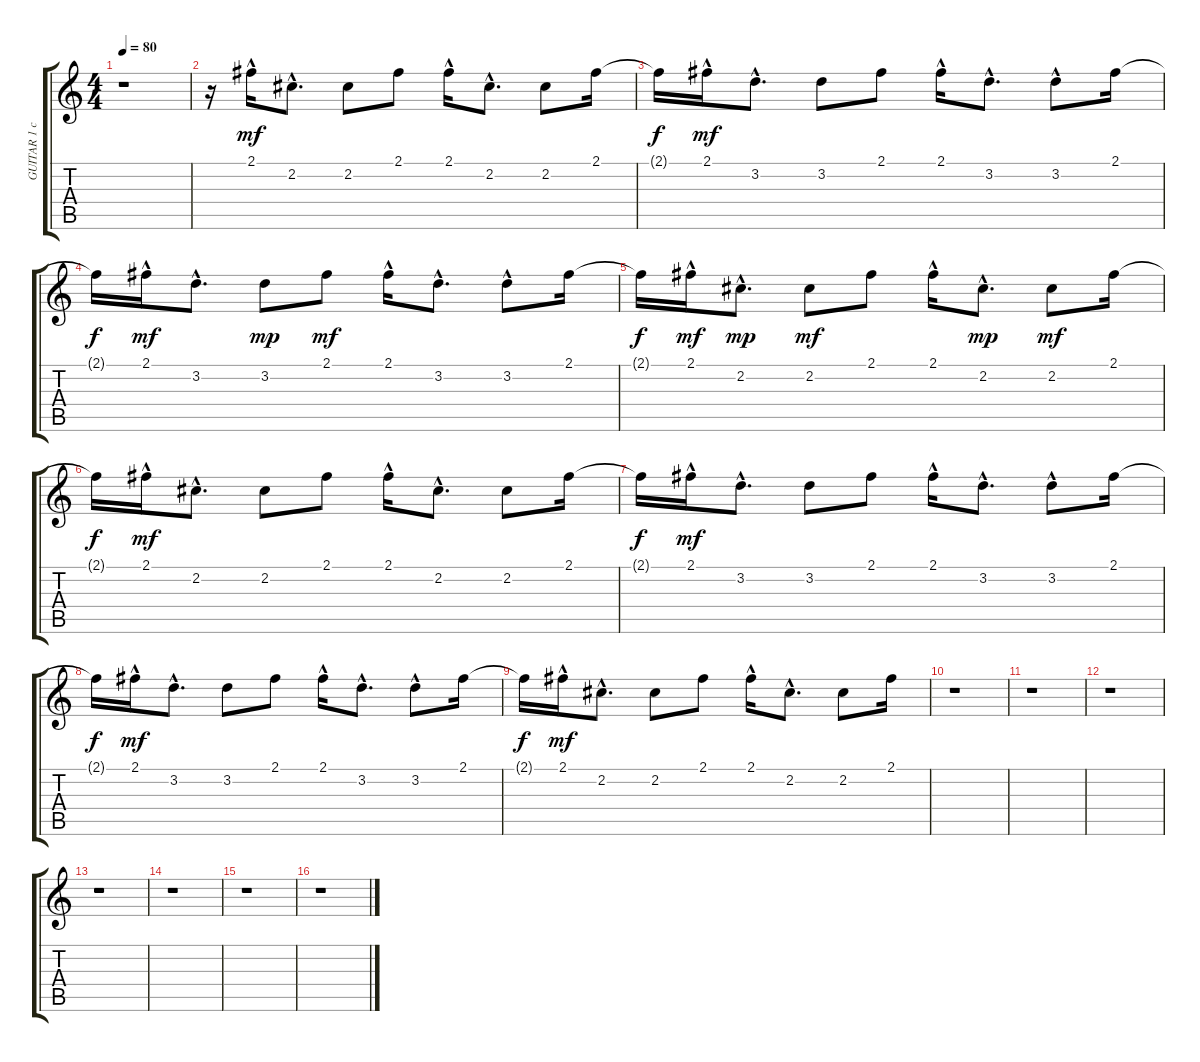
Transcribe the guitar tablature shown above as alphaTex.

\track ("GUITAR 1 capo=2" "GUITAR 1 c") {instrument electricguitarclean}
\staff {score tabs}
\tuning (E4 B3 G3 D3 A2 E2) {hide}
\ts (4 4)
\tempo 80
\clef g2
\ks c
r.1{dy mf instrument electricguitarclean} |
r.16 2.1{hac}.16 2.2{hac}.8{d} 2.2.8 2.1.8 2.1{hac}.16 2.2{hac}.8{d} 2.2.8 2.1.16 |
2.1{t}.16{dy f} 2.1{hac}.16{dy mf} 3.2{hac}.8{d} 3.2.8 2.1.8 2.1{hac}.16 3.2{hac}.8{d} 3.2{hac}.8 2.1.16 |
2.1{t}.16{dy f} 2.1{hac}.16{dy mf} 3.2{hac}.8{d} 3.2.8{dy mp} 2.1.8{dy mf} 2.1{hac}.16 3.2{hac}.8{d} 3.2{hac}.8 2.1.16 |
2.1{t}.16{dy f} 2.1{hac}.16{dy mf} 2.2{hac}.8{d dy mp} 2.2.8{dy mf} 2.1.8 2.1{hac}.16 2.2{hac}.8{d dy mp} 2.2.8{dy mf} 2.1.16 |
2.1{t}.16{dy f} 2.1{hac}.16{dy mf} 2.2{hac}.8{d} 2.2.8 2.1.8 2.1{hac}.16 2.2{hac}.8{d} 2.2.8 2.1.16 |
2.1{t}.16{dy f} 2.1{hac}.16{dy mf} 3.2{hac}.8{d} 3.2.8 2.1.8 2.1{hac}.16 3.2{hac}.8{d} 3.2{hac}.8 2.1.16 |
2.1{t}.16{dy f} 2.1{hac}.16{dy mf} 3.2{hac}.8{d} 3.2.8 2.1.8 2.1{hac}.16 3.2{hac}.8{d} 3.2{hac}.8 2.1.16 |
2.1{t}.16{dy f} 2.1{hac}.16{dy mf} 2.2{hac}.8{d} 2.2.8 2.1.8 2.1{hac}.16 2.2{hac}.8{d} 2.2.8 2.1.16 |
r.1 |
r.1 |
r.1 |
r.1 |
r.1 |
r.1 |
r.1
